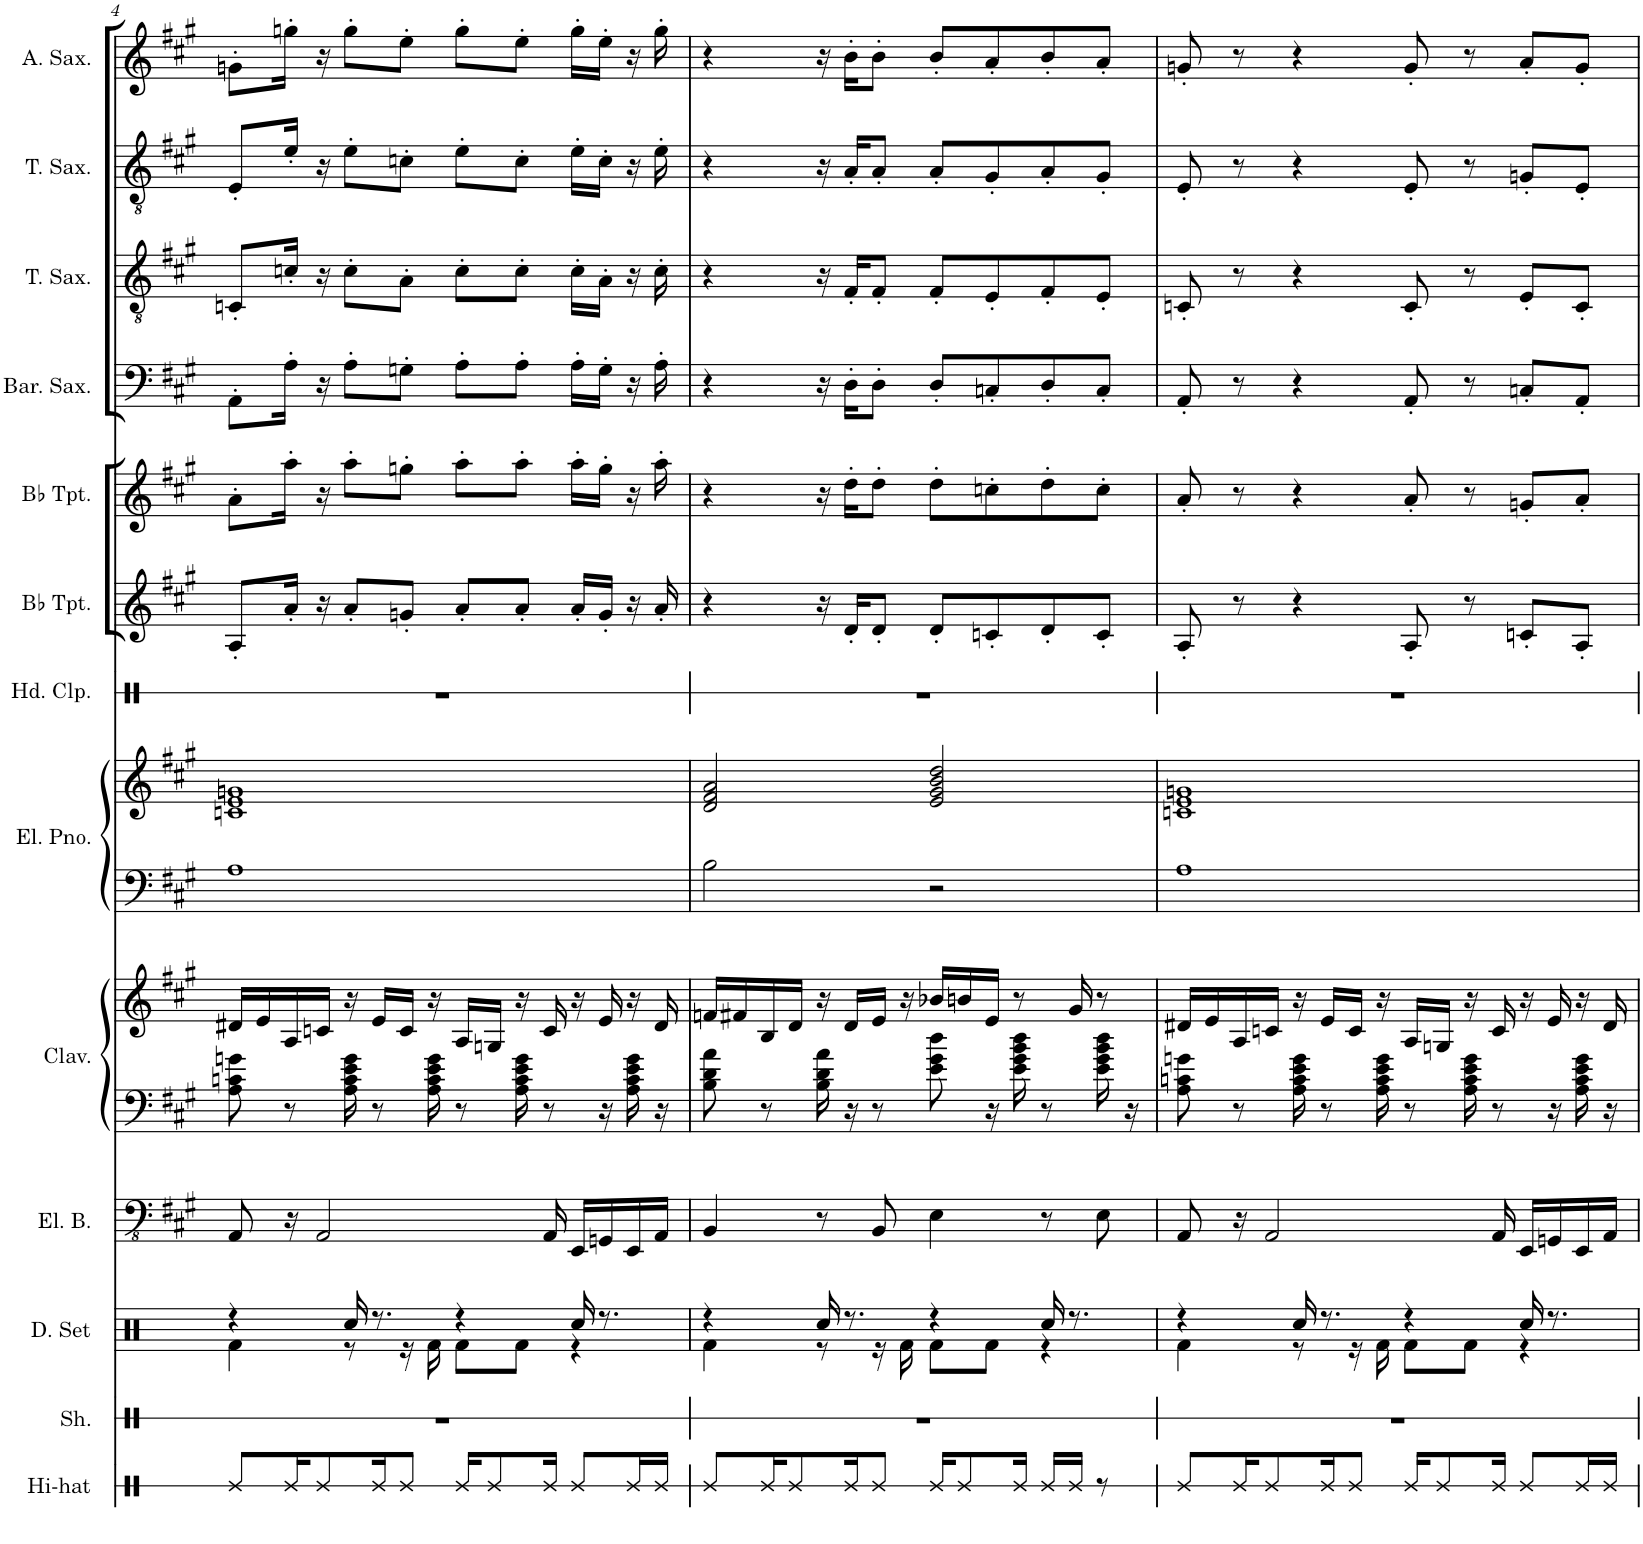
**kern	**kern	**kern	**kern	**kern	**kern	**kern	**kern	**kern	**kern	**kern	**kern	**kern	**kern	**kern
*part13	*part12	*part11	*part10	*part9	*part9	*part8	*part8	*part7	*part6	*part5	*part4	*part3	*part2	*part1
*staff15	*staff14	*staff13	*staff12	*staff11	*staff10	*staff9	*staff8	*staff7	*staff6	*staff5	*staff4	*staff3	*staff2	*staff1
*I"Hi-hat	*I"Shaker	*I"Drumset	*I"Electric Bass	*I"Clavinet	*	*I"Electric Piano	*	*I"Hand Clap	*I"Bb Trumpet	*I"Bb Trumpet	*I"Baritone Saxophone	*I"Tenor Saxophone	*I"Tenor Saxophone	*I"Alto Saxophone
*I'Hi-hat	*I'Sh.	*I'D. Set	*I'El. B.	*I'Clav.	*	*I'El. Pno.	*	*I'Hd. Clp.	*I'Bb Tpt.	*I'Bb Tpt.	*I'Bar. Sax.	*I'T. Sax.	*I'T. Sax.	*I'A. Sax.
!!LO:PB:g=z
*clefX	*clefX	*clefX	*clefFv4	*clefF4	*clefG2	*clefF4	*clefG2	*clefX	*clefG2	*clefG2	*clefF4	*clefGv2	*clefGv2	*clefG2
*	*	*	*	*	*	*	*	*	*ITrd1c2	*ITrd1c2	*ITrd12c21	*ITrd8c14	*ITrd8c14	*ITrd5c9
*k[f#c#g#]	*k[f#c#g#]	*k[f#c#g#]	*k[f#c#g#]	*k[f#c#g#]	*k[f#c#g#]	*k[f#c#g#]	*k[f#c#g#]	*k[f#c#g#]	*k[f#c#g#]	*k[f#c#g#]	*k[f#c#g#]	*k[f#c#g#]	*k[f#c#g#]	*k[f#c#g#]
*M4/4	*M4/4	*M4/4	*M4/4	*M4/4	*M4/4	*M4/4	*M4/4	*M4/4	*M4/4	*M4/4	*M4/4	*M4/4	*M4/4	*M4/4
=4	=4	=4	=4	=4	=4	=4	=4	=4	=4	=4	=4	=4	=4	=4
*	*	*^	*	*	*	*	*	*	*	*	*	*	*	*
8Re/L	1r	4r	4Rf\	8AAA/	8A\ 8cn\ 8gn\	16d#X/LL	1A	1cn 1e 1gn	1r	8A'/L	8a'\L	8AA'\L	8Cn'/L	8E'/L	8gn'\L
.	.	.	.	.	.	16e/	.	.	.	.	.	.	.	.	.
16Re/K	.	.	.	16r	8r	16A/	.	.	.	16a'/Jk	16aa'\Jk	16A'\Jk	16cn'/Jk	16e'/Jk	16ggn'\Jk
8Re/	.	.	.	2AAA/	.	16cn/JJ	.	.	.	16r	16r	16r	16r	16r	16r
.	.	16Rcc/	8r	.	16A\ 16c\ 16e\ 16g\	16r	.	.	.	8a'/L	8aa'\L	8A'\L	8c'\L	8e'\L	8gg'\L
16Re/K	.	8.r	.	.	8r	16e/LL	.	.	.	.	.	.	.	.	.
8Re/J	.	.	16r	.	.	16c/JJ	.	.	.	8gn'/J	8ggn'\J	8Gn'\J	8A'\J	8cn'\J	8ee'\J
.	.	.	16Rf\	.	16A\ 16c\ 16e\ 16g\	16r	.	.	.	.	.	.	.	.	.
16Re/KL	.	4r	8Rf\L	.	8r	16A/LL	.	.	.	8a'/L	8aa'\L	8A'\L	8c'\L	8e'\L	8gg'\L
8Re/	.	.	.	.	.	16Gn/JJ	.	.	.	.	.	.	.	.	.
.	.	.	8Rf\J	.	16A\ 16c\ 16e\ 16g\	16r	.	.	.	8a'/J	8aa'\J	8A'\J	8c'\J	8c'\J	8ee'\J
16Re/Jk	.	.	.	16AAA/	8r	16c/	.	.	.	.	.	.	.	.	.
8Re/L	.	16Rcc/	4r	16EEE/LL	.	16r	.	.	.	16a'/LL	16aa'\LL	16A'\LL	16c'\LL	16e'\LL	16gg'\LL
.	.	8.r	.	16GGGn/	16r	16e/	.	.	.	16g'/JJ	16gg'\JJ	16G'\JJ	16A'\JJ	16c'\JJ	16ee'\JJ
16Re/L	.	.	.	16EEE/	16A\ 16c\ 16e\ 16g\	16r	.	.	.	16r	16r	16r	16r	16r	16r
16Re/JJ	.	.	.	16AAA/JJ	16r	16d#/	.	.	.	16a'/	16aa'\	16A'\	16c'\	16e'\	16gg'\
=5	=5	=5	=5	=5	=5	=5	=5	=5	=5	=5	=5	=5	=5	=5	=5
8Re/L	1r	4r	4Rf\	4BBB/	8B\ 8d\ 8a\	16fn/LL	2B\	2d/ 2f#/ 2a/	1r	4r	4r	4r	4r	4r	4r
.	.	.	.	.	.	16f#X/	.	.	.	.	.	.	.	.	.
16Re/K	.	.	.	.	8r	16B/	.	.	.	.	.	.	.	.	.
8Re/	.	.	.	.	.	16d/JJ	.	.	.	.	.	.	.	.	.
.	.	16Rcc/	8r	8r	16B\ 16d\ 16a\	16r	.	.	.	16r	16r	16r	16r	16r	16r
16Re/K	.	8.r	.	.	16r	16d/LL	.	.	.	16d'/KL	16dd'\KL	16D'\KL	16F#'/KL	16A'/KL	16b'\KL
8Re/J	.	.	16r	8BBB/	8r	16e/JJ	.	.	.	8d'/J	8dd'\J	8D'\J	8F#'/J	8A'/J	8b'\J
.	.	.	16Rf\	.	.	16r	.	.	.	.	.	.	.	.	.
16Re/KL	.	4r	8Rf\L	4EE\	8e\ 8g#\ 8dd\	16b-X/LL	2r	2e/ 2g#/ 2b/ 2dd/	.	8d'/L	8dd'\L	8D'/L	8F#'/L	8A'/L	8b'/L
8Re/	.	.	.	.	.	16bn/	.	.	.	.	.	.	.	.	.
.	.	.	8Rf\J	.	16r	16e/JJ	.	.	.	8cn'/	8ccn'\	8Cn'/	8E'/	8G#'/	8a'/
16Re/Jk	.	.	.	.	16e\ 16g#\ 16b\ 16dd\	8r	.	.	.	.	.	.	.	.	.
16Re/LL	.	16Rcc/	4r	8r	8r	.	.	.	.	8d'/	8dd'\	8D'/	8F#'/	8A'/	8b'/
16Re/JJ	.	8.r	.	.	.	16g#/	.	.	.	.	.	.	.	.	.
8r	.	.	.	8EE\	16e\ 16g#\ 16b\ 16dd\	8r	.	.	.	8c'/J	8cc'\J	8C'/J	8E'/J	8G#'/J	8a'/J
.	.	.	.	.	16r	.	.	.	.	.	.	.	.	.	.
=6	=6	=6	=6	=6	=6	=6	=6	=6	=6	=6	=6	=6	=6	=6	=6
8Re/L	1r	4r	4Rf\	8AAA/	8A\ 8cn\ 8gn\	16d#X/LL	1A	1cn 1e 1gn	1r	8A'/	8a'/	8AA'/	8Cn'/	8E'/	8gn'/
.	.	.	.	.	.	16e/	.	.	.	.	.	.	.	.	.
16Re/K	.	.	.	16r	8r	16A/	.	.	.	8r	8r	8r	8r	8r	8r
8Re/	.	.	.	2AAA/	.	16cn/JJ	.	.	.	.	.	.	.	.	.
.	.	16Rcc/	8r	.	16A\ 16c\ 16e\ 16g\	16r	.	.	.	4r	4r	4r	4r	4r	4r
16Re/K	.	8.r	.	.	8r	16e/LL	.	.	.	.	.	.	.	.	.
8Re/J	.	.	16r	.	.	16c/JJ	.	.	.	.	.	.	.	.	.
.	.	.	16Rf\	.	16A\ 16c\ 16e\ 16g\	16r	.	.	.	.	.	.	.	.	.
16Re/KL	.	4r	8Rf\L	.	8r	16A/LL	.	.	.	8A'/	8a'/	8AA'/	8C'/	8E'/	8g'/
8Re/	.	.	.	.	.	16Gn/JJ	.	.	.	.	.	.	.	.	.
.	.	.	8Rf\J	.	16A\ 16c\ 16e\ 16g\	16r	.	.	.	8r	8r	8r	8r	8r	8r
16Re/Jk	.	.	.	16AAA/	8r	16c/	.	.	.	.	.	.	.	.	.
8Re/L	.	16Rcc/	4r	16EEE/LL	.	16r	.	.	.	8cn'/L	8gn'/L	8Cn'/L	8E'/L	8Gn'/L	8a'/L
.	.	8.r	.	16GGGn/	16r	16e/	.	.	.	.	.	.	.	.	.
16Re/L	.	.	.	16EEE/	16A\ 16c\ 16e\ 16g\	16r	.	.	.	8A'/J	8a'/J	8AA'/J	8C'/J	8E'/J	8g'/J
16Re/JJ	.	.	.	16AAA/JJ	16r	16d#/	.	.	.	.	.	.	.	.	.
*	*	*v	*v	*	*	*	*	*	*	*	*	*	*	*	*
=	=	=	=	=	=	=	=	=	=	=	=	=	=	=
*-	*-	*-	*-	*-	*-	*-	*-	*-	*-	*-	*-	*-	*-	*-
